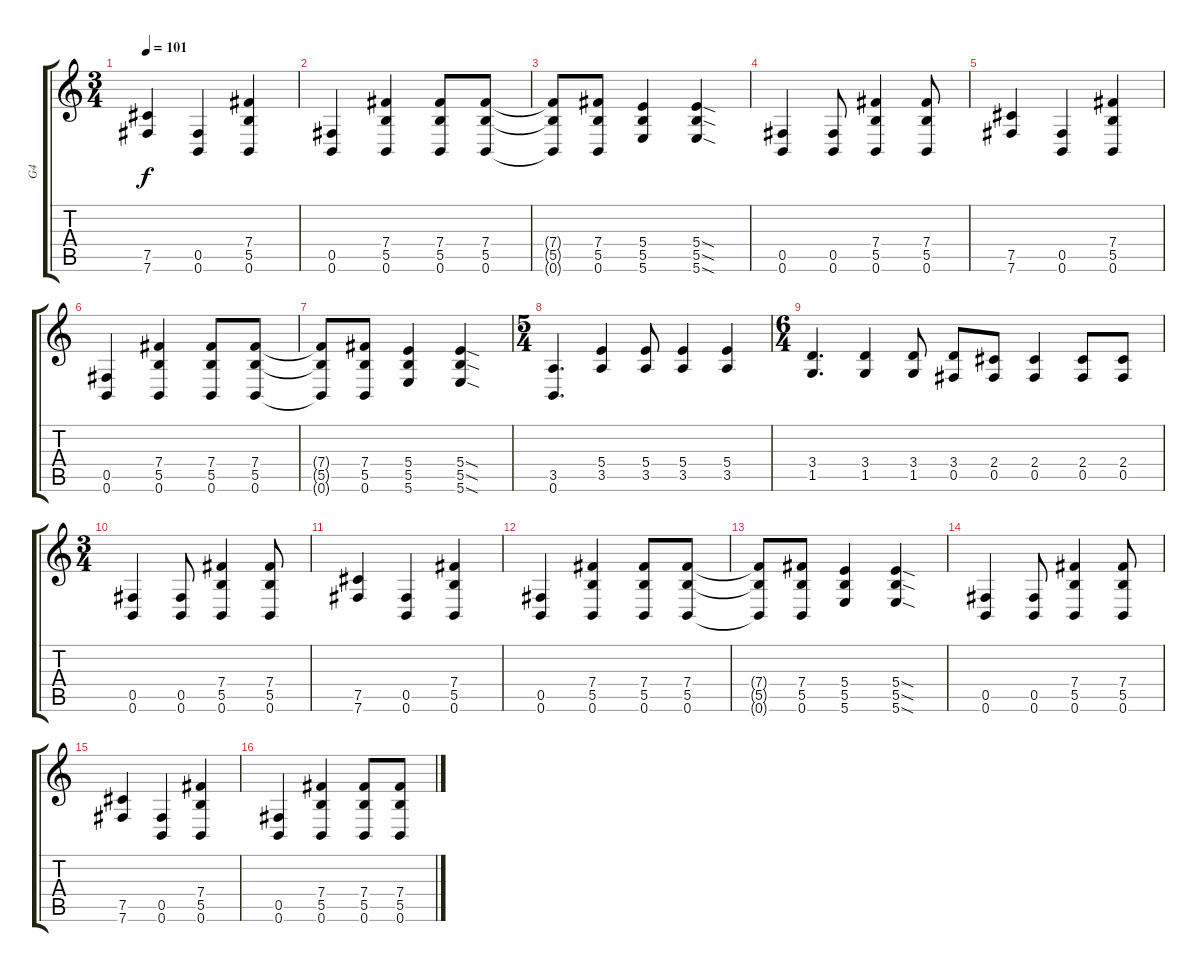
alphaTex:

\track ("G4" "G4") {instrument distortionguitar}
\staff {score tabs}
\tuning (Db4 Ab3 E3 B2 Gb2 B1) {hide}
\ts (3 4)
\tempo 101
\clef g2
\ks c
(7.5 7.6).4{dy f} (0.5 0.6).4 (7.4 5.5 0.6).4 |
(0.5 0.6).4 (7.4 5.5 0.6).4 (7.4 5.5 0.6).8 (7.4 5.5 0.6).8 |
(7.4{t} 5.5{t} 0.6{t}).8 (7.4 5.5 0.6).8 (5.4 5.5 5.6).4 (5.4{sod} 5.5{sod} 5.6{sod}).4 |
(0.5 0.6).4 (0.5 0.6).8 (7.4 5.5 0.6).4 (7.4 5.5 0.6).8 |
(7.5 7.6).4 (0.5 0.6).4 (7.4 5.5 0.6).4 |
(0.5 0.6).4 (7.4 5.5 0.6).4 (7.4 5.5 0.6).8 (7.4 5.5 0.6).8 |
(7.4{t} 5.5{t} 0.6{t}).8 (7.4 5.5 0.6).8 (5.4 5.5 5.6).4 (5.4{sod} 5.5{sod} 5.6{sod}).4 |
\ts (5 4)
(3.5 0.6).4{d} (5.4 3.5).4 (5.4 3.5).8 (5.4 3.5).4 (5.4 3.5).4 |
\ts (6 4)
(3.4 1.5).4{d} (3.4 1.5).4 (3.4 1.5).8 (3.4 0.5).8 (2.4 0.5).8 (2.4 0.5).4 (2.4 0.5).8 (2.4 0.5).8 |
\ts (3 4)
(0.5 0.6).4 (0.5 0.6).8 (7.4 5.5 0.6).4 (7.4 5.5 0.6).8 |
(7.5 7.6).4 (0.5 0.6).4 (7.4 5.5 0.6).4 |
(0.5 0.6).4 (7.4 5.5 0.6).4 (7.4 5.5 0.6).8 (7.4 5.5 0.6).8 |
(7.4{t} 5.5{t} 0.6{t}).8 (7.4 5.5 0.6).8 (5.4 5.5 5.6).4 (5.4{sod} 5.5{sod} 5.6{sod}).4 |
(0.5 0.6).4 (0.5 0.6).8 (7.4 5.5 0.6).4 (7.4 5.5 0.6).8 |
(7.5 7.6).4 (0.5 0.6).4 (7.4 5.5 0.6).4 |
(0.5 0.6).4 (7.4 5.5 0.6).4 (7.4 5.5 0.6).8 (7.4 5.5 0.6).8
